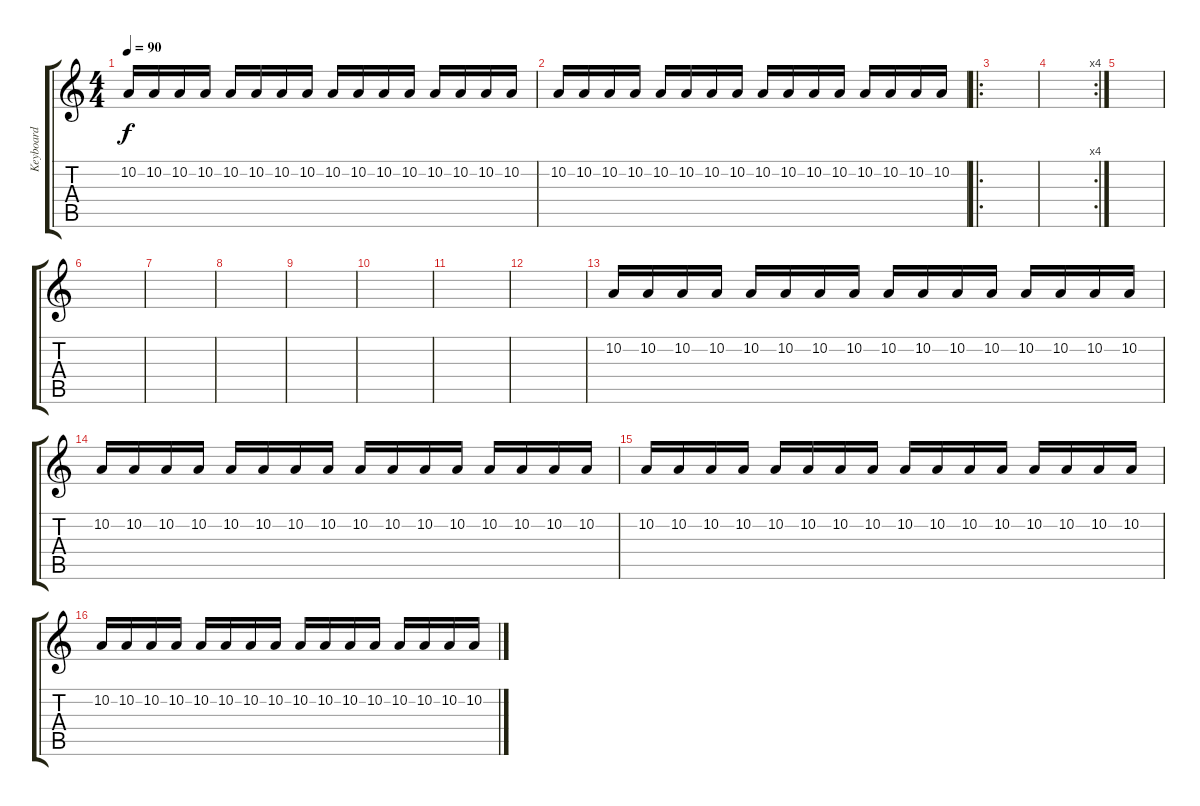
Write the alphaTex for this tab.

\track ("Keyboard" "Keyboard") {instrument electricgrandpiano}
\staff {score tabs}
\tuning (E4 B3 G3 D3 A2 E2) {hide}
\ts (4 4)
\tempo 90
\clef g2
\ks c
10.2.16{dy f} 10.2.16 10.2.16 10.2.16 10.2.16 10.2.16 10.2.16 10.2.16 10.2.16 10.2.16 10.2.16 10.2.16 10.2.16 10.2.16 10.2.16 10.2.16 |
10.2.16 10.2.16 10.2.16 10.2.16 10.2.16 10.2.16 10.2.16 10.2.16 10.2.16 10.2.16 10.2.16 10.2.16 10.2.16 10.2.16 10.2.16 10.2.16 |
\ro
|
\rc 4
|
|
|
|
|
|
|
|
|
10.2.16 10.2.16 10.2.16 10.2.16 10.2.16 10.2.16 10.2.16 10.2.16 10.2.16 10.2.16 10.2.16 10.2.16 10.2.16 10.2.16 10.2.16 10.2.16 |
10.2.16 10.2.16 10.2.16 10.2.16 10.2.16 10.2.16 10.2.16 10.2.16 10.2.16 10.2.16 10.2.16 10.2.16 10.2.16 10.2.16 10.2.16 10.2.16 |
10.2.16 10.2.16 10.2.16 10.2.16 10.2.16 10.2.16 10.2.16 10.2.16 10.2.16 10.2.16 10.2.16 10.2.16 10.2.16 10.2.16 10.2.16 10.2.16 |
10.2.16 10.2.16 10.2.16 10.2.16 10.2.16 10.2.16 10.2.16 10.2.16 10.2.16 10.2.16 10.2.16 10.2.16 10.2.16 10.2.16 10.2.16 10.2.16
